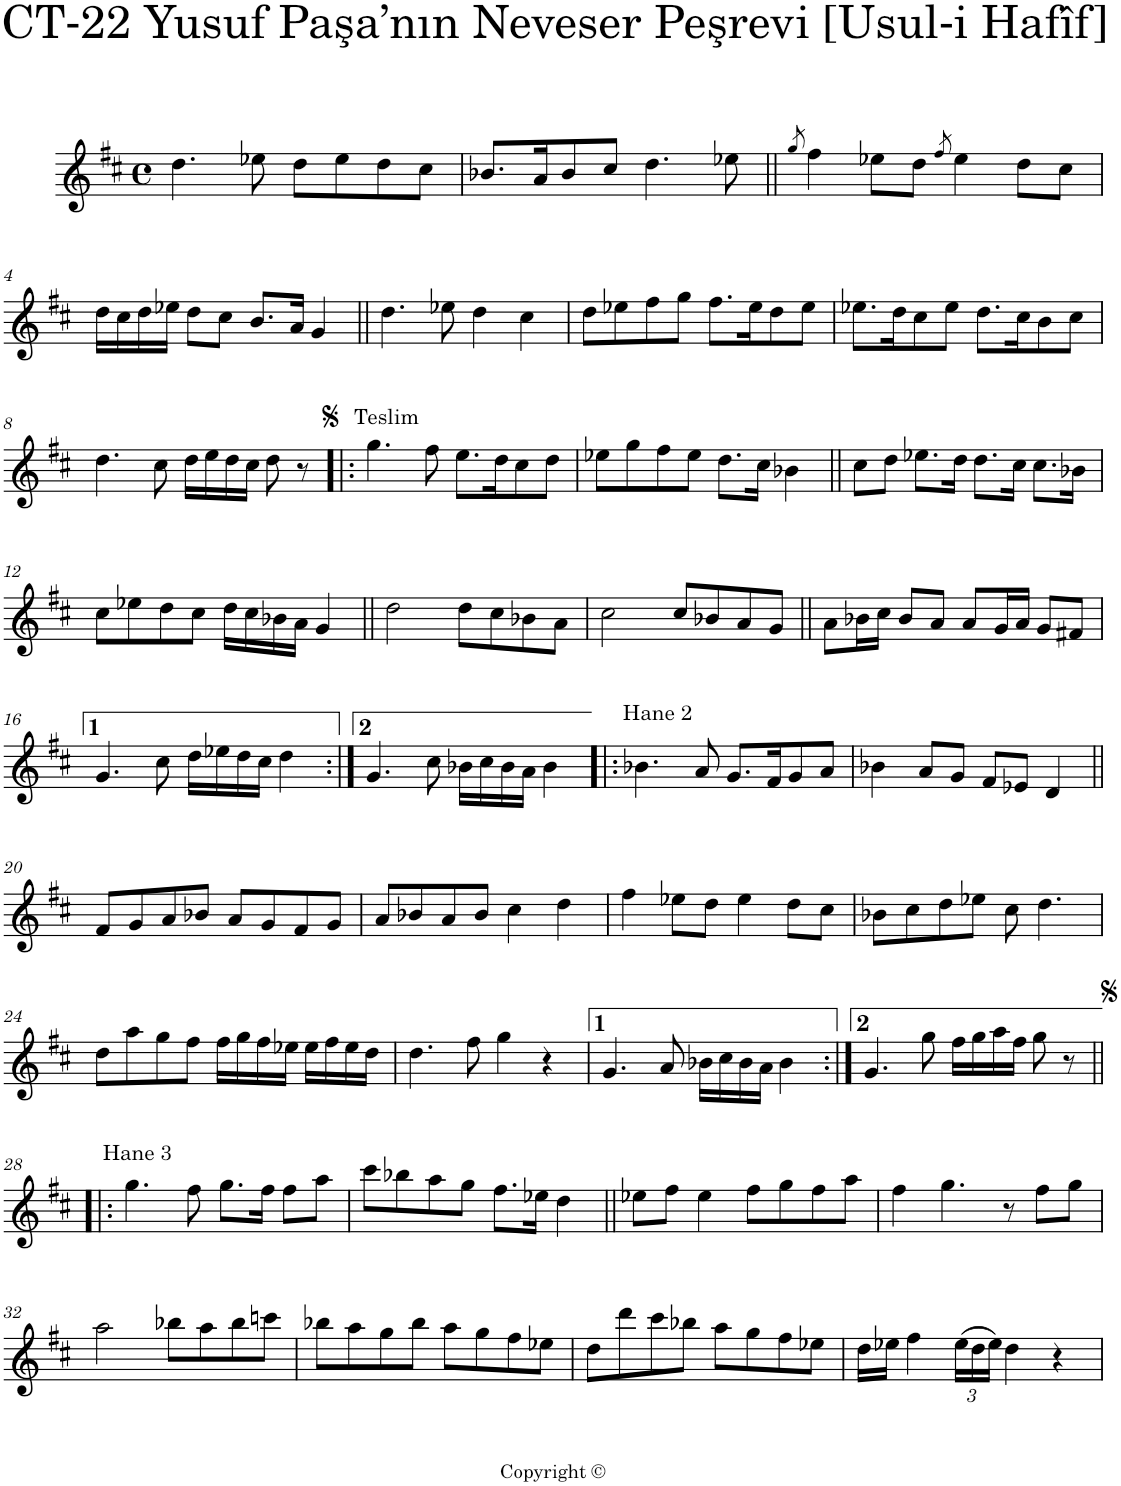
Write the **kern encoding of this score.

**kern
*part1
*staff1
*I"Piano
*I'Pno
*clefG2
*k[f#c#]
*D:
*M4/4
*met(c)
=1
4.dd\
8ee-X\
8dd\L
8ee-\
8dd\
8cc#\J
=2
8.b-X/L
16a/K
8b-/
8cc#/J
4.dd\
8ee-X\
=3||
8qgg/
4ff#\
8ee-X\L
8dd\J
8qff#/
4ee-\
8dd\L
8cc#\J
!!LO:LB:g=z
=4
16dd\LL
16cc#\
16dd\
16ee-X\JJ
8dd\L
8cc#\J
8.b/L
16a/Jk
4g/
=5||
4.dd\
8ee-X\
4dd\
4cc#\
=6
8dd\L
8ee-X\
8ff#\
8gg\J
8.ff#\L
16ee-\K
8dd\
8ee-\J
=7
8.ee-X\L
16dd\K
8cc#\
8ee-\J
8.dd\L
16cc#\K
8b\
8cc#\J
!!LO:LB:g=z
=8
4.dd\
8cc#\
16dd\LL
16ee\
16dd\
16cc#\JJ
8dd\
8r
=9!|:
!LO:TX:a:t=Teslim
4.gg\
8ff#\
8.ee\L
16dd\K
8cc#\
8dd\J
=10
8ee-X\L
8gg\
8ff#\
8ee-\J
8.dd\L
16cc#\Jk
4b-X\
=11||
8cc#\L
8dd\J
8.ee-X\L
16dd\Jk
8.dd\L
16cc#\Jk
8.cc#\L
16b-X\Jk
!!LO:LB:g=z
=12
8cc#\L
8ee-X\
8dd\
8cc#\J
16dd\LL
16cc#\
16b-X\
16a\JJ
4g/
=13||
2dd\
8dd\L
8cc#\
8b-X\
8a\J
=14
2cc#\
8cc#/L
8b-X/
8a/
8g/J
=15||
8a\L
16b-X\L
16cc#\JJ
8b-/L
8a/J
8a/L
16g/L
16a/JJ
8g/L
8f#X/J
!!LO:LB:g=z
=16
4.g/
8cc#\
16dd\LL
16ee-X\
16dd\
16cc#\JJ
4dd\
=17:|!
4.g/
8cc#\
16b-X\LL
16cc#\
16b-\
16a\JJ
4b-\
=18!|:
!LO:TX:a:t=Hane 2
4.b-X\
8a/
8.g/L
16f#/K
8g/
8a/J
=19
4b-X\
8a/L
8g/J
8f#/L
8e-X/J
4d/
!!LO:LB:g=z
=20||
8f#/L
8g/
8a/
8b-X/J
8a/L
8g/
8f#/
8g/J
=21
8a/L
8b-X/
8a/
8b-/J
4cc#\
4dd\
=22
4ff#\
8ee-X\L
8dd\J
4ee-\
8dd\L
8cc#\J
=23
8b-X\L
8cc#\
8dd\
8ee-X\J
8cc#\
4.dd\
!!LO:LB:g=z
=24
8dd\L
8aa\
8gg\
8ff#\J
16ff#\LL
16gg\
16ff#\
16ee-X\JJ
16ee-\LL
16ff#\
16ee-\
16dd\JJ
=25
4.dd\
8ff#\
4gg\
4r
=26
4.g/
8a/
16b-X\LL
16cc#\
16b-\
16a\JJ
4b-\
=27:|!
4.g/
8gg\
16ff#\LL
16gg\
16aa\
16ff#\JJ
8gg\
8r
!!LO:LB:g=z
=28!|:
!LO:TX:a:t=Hane 3
4.gg\
8ff#\
8.gg\L
16ff#\Jk
8ff#\L
8aa\J
=29
8ccc#\L
8bb-X\
8aa\
8gg\J
8.ff#\L
16ee-X\Jk
4dd\
=30||
8ee-X\L
8ff#\J
4ee-\
8ff#\L
8gg\
8ff#\
8aa\J
=31
4ff#\
4.gg\
8r
8ff#\L
8gg\J
!!LO:LB:g=z
=32
2aa\
8bb-X\L
8aa\
8bb-\
8cccn\J
=33
8bb-X\L
8aa\
8gg\
8bb-\J
8aa\L
8gg\
8ff#\
8ee-X\J
=34
8dd\L
8ddd\
8ccc#\
8bb-X\J
8aa\L
8gg\
8ff#\
8ee-X\J
=35
16dd\LL
16ee-X\JJ
4ff#\
*Xbrackettup
(24ee-\LL
24dd\
24ee-\JJ)
4dd\
4r
=
*-
